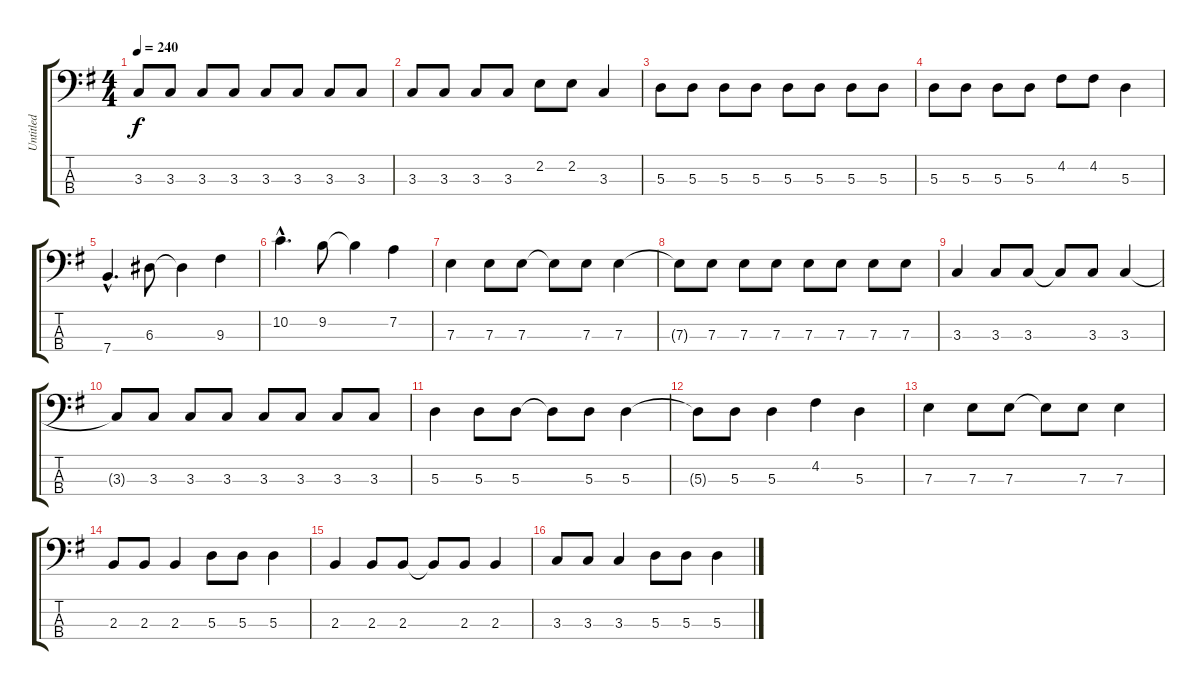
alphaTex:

\track ("Untitled" "Untitled") {instrument electricbassfinger}
\staff {score tabs}
\tuning (G2 D2 A1 E1) {hide}
\ts (4 4)
\tempo 240
\clef f4
\ks g
3.3.8{dy f} 3.3.8 3.3.8 3.3.8 3.3.8 3.3.8 3.3.8 3.3.8 |
3.3.8 3.3.8 3.3.8 3.3.8 2.2.8 2.2.8 3.3.4 |
5.3.8 5.3.8 5.3.8 5.3.8 5.3.8 5.3.8 5.3.8 5.3.8 |
5.3.8 5.3.8 5.3.8 5.3.8 4.2.8 4.2.8 5.3.4 |
7.4{hac}.4{d} 6.3.8 6.3{t}.4 9.3.4 |
10.2{hac}.4{d} 9.2.8 9.2{t}.4 7.2.4 |
7.3.4 7.3.8 7.3.8 7.3{t}.8 7.3.8 7.3.4 |
7.3{t}.8 7.3.8 7.3.8 7.3.8 7.3.8 7.3.8 7.3.8 7.3.8 |
3.3.4 3.3.8 3.3.8 3.3{t}.8 3.3.8 3.3.4 |
3.3{t}.8 3.3.8 3.3.8 3.3.8 3.3.8 3.3.8 3.3.8 3.3.8 |
5.3.4 5.3.8 5.3.8 5.3{t}.8 5.3.8 5.3.4 |
5.3{t}.8 5.3.8 5.3.4 4.2.4 5.3.4 |
7.3.4 7.3.8 7.3.8 7.3{t}.8 7.3.8 7.3.4 |
2.3.8 2.3.8 2.3.4 5.3.8 5.3.8 5.3.4 |
2.3.4 2.3.8 2.3.8 2.3{t}.8 2.3.8 2.3.4 |
3.3.8 3.3.8 3.3.4 5.3.8 5.3.8 5.3.4
